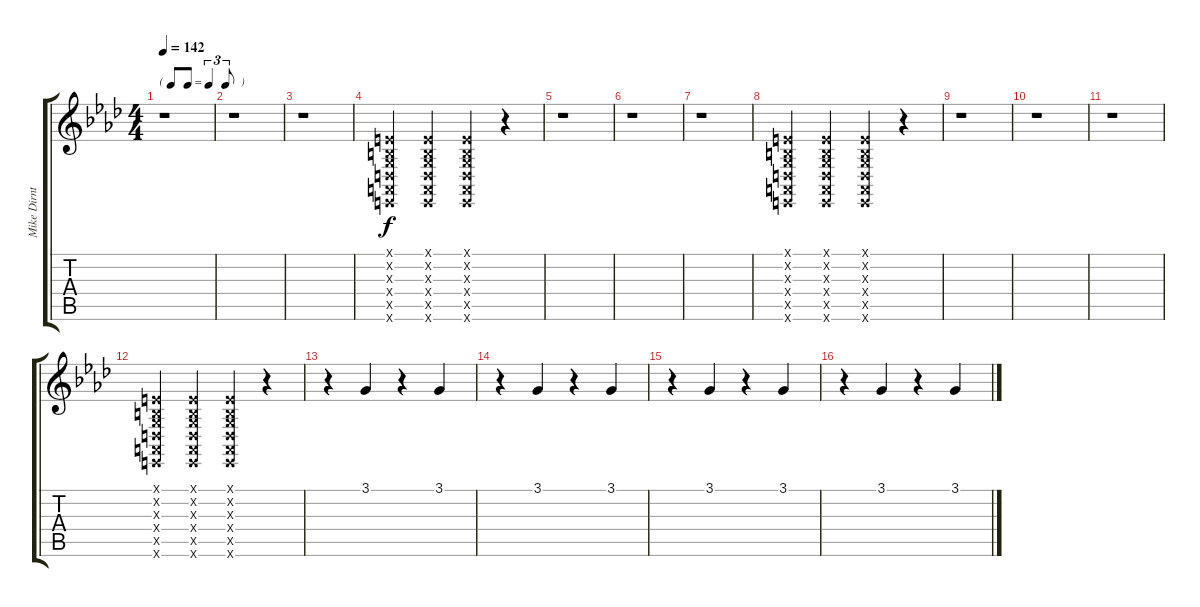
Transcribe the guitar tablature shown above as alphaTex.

\track ("Mike Dirnt (Backing Vocals)" "Mike Dirnt") {instrument trumpet}
\staff {score tabs}
\tuning (E4 B3 G3 D3 A2 E2) {hide}
\ts (4 4)
\tf triplet8th
\tempo 142
\clef g2
\ks ab
r.1{dy f} |
r.1 |
r.1 |
(0.1{x} 0.2{x} 0.3{x} 0.4{x} 0.5{x} 0.6{x}).4 (0.1{x} 0.2{x} 0.3{x} 0.4{x} 0.5{x} 0.6{x}).4 (0.1{x} 0.2{x} 0.3{x} 0.4{x} 0.5{x} 0.6{x}).4 r.4 |
r.1 |
r.1 |
r.1 |
(0.1{x} 0.2{x} 0.3{x} 0.4{x} 0.5{x} 0.6{x}).4 (0.1{x} 0.2{x} 0.3{x} 0.4{x} 0.5{x} 0.6{x}).4 (0.1{x} 0.2{x} 0.3{x} 0.4{x} 0.5{x} 0.6{x}).4 r.4 |
r.1 |
r.1 |
r.1 |
(0.1{x} 0.2{x} 0.3{x} 0.4{x} 0.5{x} 0.6{x}).4 (0.1{x} 0.2{x} 0.3{x} 0.4{x} 0.5{x} 0.6{x}).4 (0.1{x} 0.2{x} 0.3{x} 0.4{x} 0.5{x} 0.6{x}).4 r.4 |
r.4 3.1.4 r.4 3.1.4 |
r.4 3.1.4 r.4 3.1.4 |
r.4 3.1.4 r.4 3.1.4 |
r.4 3.1.4 r.4 3.1.4
